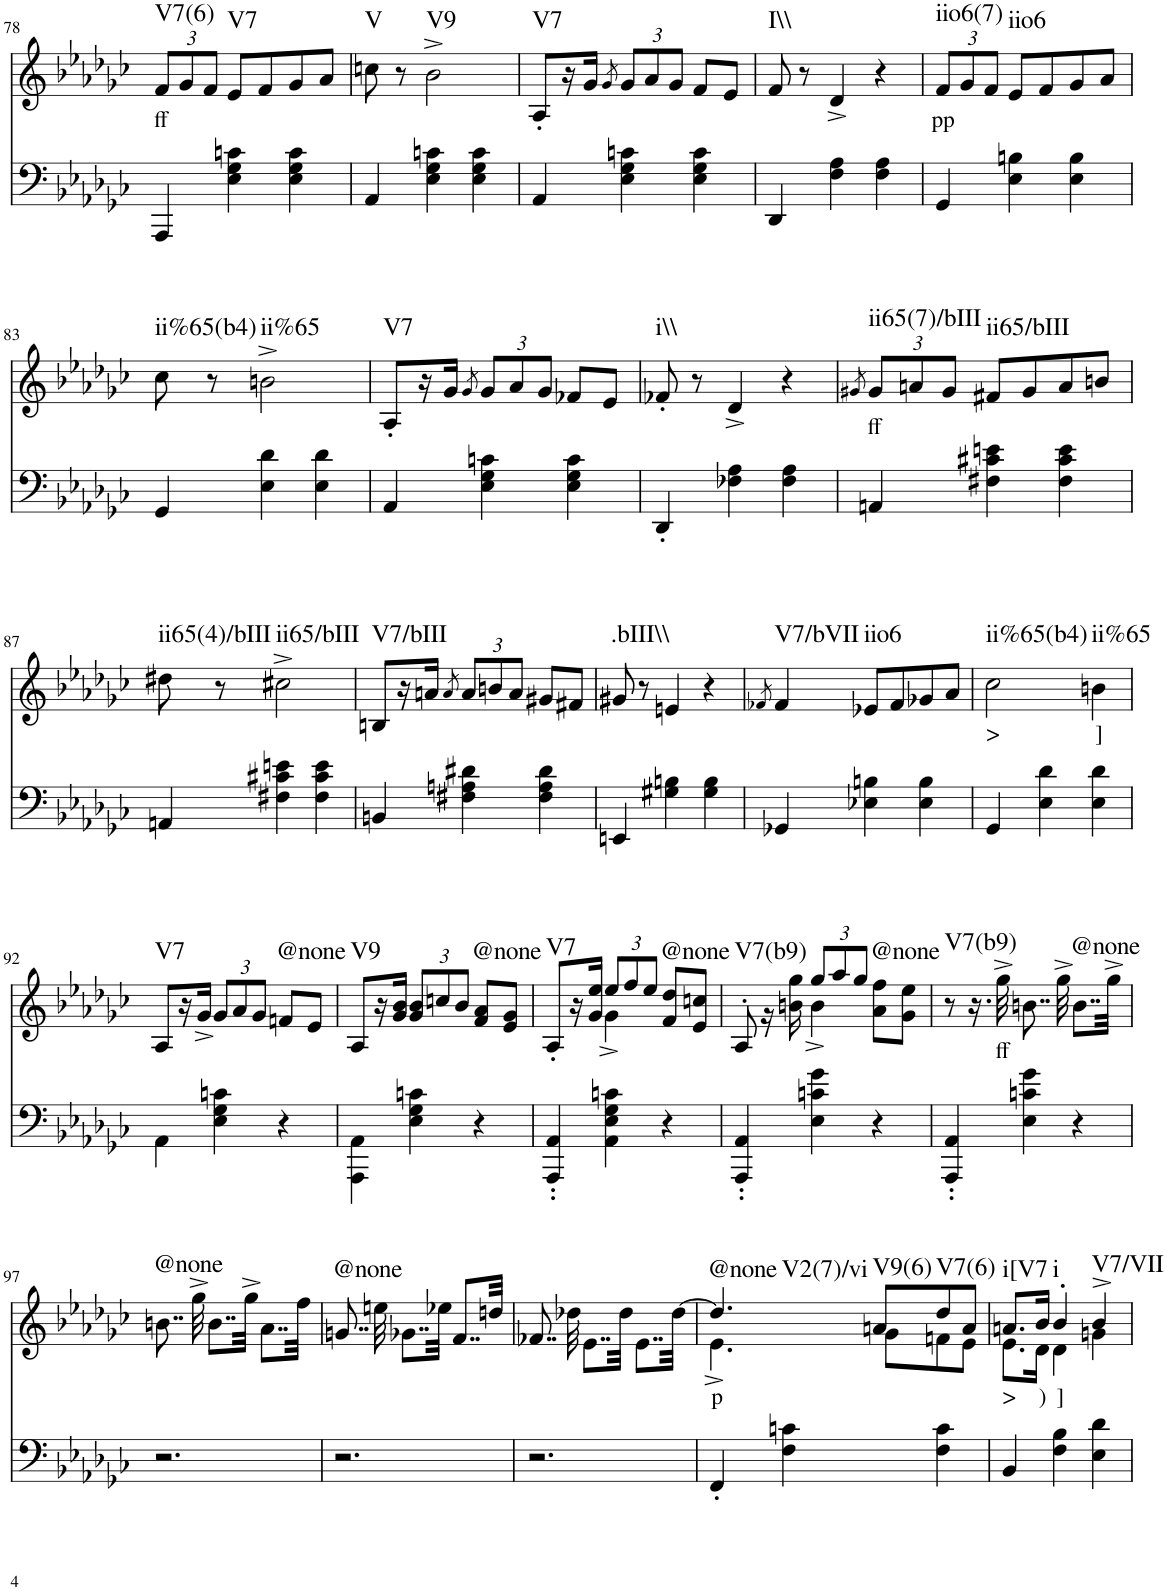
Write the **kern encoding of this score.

**kern	**kern	**text	**harte
*part2	*part1	*part1	*part1
*staff2	*staff1	*staff1	*
*I"piano	*I"piano	*	*
*I'Pno	*I'Pno	*	*
!!LO:PB:g=z
*clefF4	*clefG2	*	*
*k[b-e-a-d-g-c-]	*k[b-e-a-d-g-c-]	*	*
*e-:	*e-:	*	*
*M3/4	*M3/4	*	*
*	*Xbrackettup	*	*
=78	=78	=78	=78
!	!	!LO:LY:b	!LO:H:kt=V7(6)
4AAA-/	12f/L	ff	N
.	12g-/	.	.
.	12f/J	.	.
!	!	!	!LO:H:kt=V7
4E-\ 4G-\ 4cn\	8e-/L	.	N
.	8f/	.	.
4E-\ 4G-\ 4c\	8g-/	.	.
.	8a-/J	.	.
=79	=79	=79	=79
!	!	!	!LO:H:kt=V
4AA-/	8ccn\	.	N
.	8r	.	.
!	!	!	!LO:H:kt=V9
4E-\ 4G-\ 4cn\	2b-^\	.	N
4E-\ 4G-\ 4c\	.	.	.
=80	=80	=80	=80
!	!	!	!LO:H:kt=V7
4AA-/	8A-'/L	.	N
.	16r	.	.
.	16g-/JJ	.	.
.	8qg-/	.	.
4E-\ 4G-\ 4cn\	12g-/L	.	.
.	12a-/	.	.
.	12g-/J	.	.
4E-\ 4G-\ 4c\	8f/L	.	.
.	8e-/J	.	.
=81	=81	=81	=81
!	!	!	!LO:H:kt=I\\
4DD-/	8f/	.	N
.	8r	.	.
4F\ 4A-\	4d-^/	.	.
4F\ 4A-\	4r	.	.
=82	=82	=82	=82
!	!	!LO:LY:b	!LO:H:kt=iio6(7)
4GG-/	12f/L	pp	N
.	12g-/	.	.
.	12f/J	.	.
!	!	!	!LO:H:kt=iio6
4E-\ 4Bn\	8e-/L	.	N
.	8f/	.	.
4E-\ 4B\	8g-/	.	.
.	8a-/J	.	.
!!LO:LB:g=z
=83	=83	=83	=83
!	!	!	!LO:H:kt=ii%65(b4)
4GG-/	8cc-\	.	N
.	8r	.	.
!	!	!	!LO:H:kt=ii%65
4E-\ 4d-\	2bn^\	.	N
4E-\ 4d-\	.	.	.
=84	=84	=84	=84
!	!	!	!LO:H:kt=V7
4AA-/	8A-'/L	.	N
.	16r	.	.
.	16g-/JJ	.	.
.	8qg-/	.	.
4E-\ 4G-\ 4cn\	12g-/L	.	.
.	12a-/	.	.
.	12g-/J	.	.
4E-\ 4G-\ 4c\	8f-X/L	.	.
.	8e-/J	.	.
=85	=85	=85	=85
!	!	!	!LO:H:kt=i\\
4DD-'/	8f-X'/	.	N
.	8r	.	.
4F-X\ 4A-\	4d-^/	.	.
4F-\ 4A-\	4r	.	.
=86	=86	=86	=86
.	8qg#X/	.	.
!	!	!LO:LY:b	!LO:H:kt=ii65(7)/bIII
4AAn/	12g#/L	ff	N
.	12an/	.	.
.	12g#/J	.	.
!	!	!	!LO:H:kt=ii65/bIII
4F#X\ 4c#X\ 4en\	8f#X/L	.	N
.	8g#/	.	.
4F#\ 4c#\ 4e\	8a/	.	.
.	8bn/J	.	.
!!LO:LB:g=z
=87	=87	=87	=87
!	!	!	!LO:H:kt=ii65(4)/bIII
4AAn/	8dd#X\	.	N
.	8r	.	.
!	!	!	!LO:H:kt=ii65/bIII
4F#X\ 4c#X\ 4en\	2cc#X^\	.	N
4F#\ 4c#\ 4e\	.	.	.
=88	=88	=88	=88
!	!	!	!LO:H:kt=V7/bIII
4BBn/	8Bn/L	.	N
.	16r	.	.
.	16an/JJ	.	.
.	8qa/	.	.
4F#X\ 4An\ 4d#X\	12a/L	.	.
.	12bn/	.	.
.	12a/J	.	.
4F#\ 4A\ 4d#\	8g#X/L	.	.
.	8f#X/J	.	.
=89	=89	=89	=89
!	!	!	!LO:H:kt=.bIII\\
4EEn/	8g#X/	.	N
.	8r	.	.
4G#X\ 4Bn\	4en/	.	.
4G#\ 4B\	4r	.	.
=90	=90	=90	=90
.	8qf-X/	.	.
!	!	!	!LO:H:kt=V7/bVII
4GG-X/	4f-/	.	N
!	!	!	!LO:H:kt=iio6
4E-X\ 4Bn\	8e-X/L	.	N
.	8f-/	.	.
4E-\ 4B\	8g-X/	.	.
.	8a-/J	.	.
=91	=91	=91	=91
!	!	!LO:LY:b	!LO:H:kt=ii%65(b4)
4GG-/	2cc-\	>	N
4E-\ 4d-\	.	.	.
!	!	!LO:LY:b	!LO:H:kt=ii%65
4E-\ 4d-\	4bn\	]	N
!!LO:LB:g=z
=92	=92	=92	=92
!	!	!	!LO:H:kt=V7
4AA-\	8A-/L	.	N
.	16r	.	.
.	16g-^/JJ	.	.
4E-\ 4G-\ 4cn\	12g-/L	.	.
.	12a-/	.	.
.	12g-/J	.	.
!	!	!	!LO:H:kt=@none
4r	8fn/L	.	N
.	8e-/J	.	.
=93	=93	=93	=93
!	!	!	!LO:H:kt=V9
4AAA-\ 4AA-\	8A-/L	.	N
.	16r	.	.
.	16g-/ 16b-/JJ	.	.
4E-\ 4G-\ 4cn\	12g-/ 12b-/L	.	.
.	12ccn/	.	.
.	12b-/J	.	.
!	!	!	!LO:H:kt=@none
4r	8f/ 8a-/L	.	N
.	8e-/ 8g-/J	.	.
=94	=94	=94	=94
*	*^	*	*
!	!	!	!	!LO:H:kt=V7
4AAA-/' 4AA-/'	8A-'/L	4ryy	.	N
.	16r	.	.	.
.	16g-/ 16ee-/JJ	.	.	.
4AA-\ 4E-\ 4G-\ 4cn\	12ee-/L	4g-^\	.	.
.	12ff/	.	.	.
.	12ee-/J	.	.	.
!	!	!	!	!LO:H:kt=@none
4r	8f/ 8dd-/L	4ryy	.	N
.	8e-/ 8ccn/J	.	.	.
=95	=95	=95	=95	=95
!	!	!	!	!LO:H:kt=V7(b9)
4AAA-/' 4AA-/'	4ryy	8A-'/	.	N
.	.	16r	.	.
.	.	16bn\ 16gg-\	.	.
4E-\ 4cn\ 4g-\	12gg-/L	4b^\	.	.
.	12aa-/	.	.	.
.	12gg-/J	.	.	.
!	!	!	!	!LO:H:kt=@none
4r	4ryy	8a-\ 8ff\L	.	N
.	.	8g-\ 8ee-\J	.	.
=96	=96	=96	=96	=96
!	!	!	!	!LO:H:kt=V7(b9)
*	*v	*v	*	*
4AAA-/' 4AA-/'	8r	.	N
.	16.r	.	.
!	!	!LO:LY:b	!
.	32gg-^\	ff	.
4E-\ 4cn\ 4g-\	8..bn\	.	.
.	32gg-^\	.	.
!	!	!	!LO:H:kt=@none
4r	8..b\L	.	N
.	32gg-^\Jkk	.	.
!!LO:LB:g=z
=97	=97	=97	=97
!	!	!	!LO:H:kt=@none
2.r	8..bn\	.	N
.	32gg-^\	.	.
.	8..b\L	.	.
.	32gg-^\Jkk	.	.
.	8..a-\L	.	.
.	32ff\Jkk	.	.
=98	=98	=98	=98
!	!	!	!LO:H:kt=@none
2.r	8..gn/	.	N
.	32een\	.	.
.	8..g-X\L	.	.
.	32ee-X\Jkk	.	.
.	8..f/L	.	.
.	32ddn/Jkk	.	.
=99	=99	=99	=99
2.r	8..f-X/	.	.
.	32dd-X\	.	.
.	8..e-\L	.	.
.	32dd-\Jkk	.	.
.	8..e-\L	.	.
.	[32dd-\Jkk	.	.
=100	=100	=100	=100
*	*^	*	*
!	!	!	!LO:LY:b	!LO:H:n=1:kt=@none
!	!	!	!	!LO:H:n=2:kt=V2(7)/vi
4FF'/	4.dd-/]	4.e-^\	p	N N
4F\ 4cn\	.	.	.	.
!	!	!	!	!LO:H:kt=V9(6)
.	8an/L	8g-\L	.	N
!	!	!	!	!LO:H:kt=V7(6)
4F\ 4c\	8dd-/	8fn\	.	N
.	8a/J	8e-\J	.	.
=101	=101	=101	=101	=101
!	!	!	!LO:LY:b	!LO:H:kt=i[V7
4BB-/	8.an/L	8.e-\L	>	N
!	!	!	!LO:LY:b	!
.	16b-/Jk	16d-\Jk	)	.
!	!	!	!LO:LY:b	!LO:H:kt=i
4F\ 4B-\	4b-'/	4d-\	]	N
!	!	!	!	!LO:H:kt=V7/VII
4E-\ 4d-\	4b-^/	4gn\	.	N
*	*v	*v	*	*
=	=	=	=
*-	*-	*-	*-
